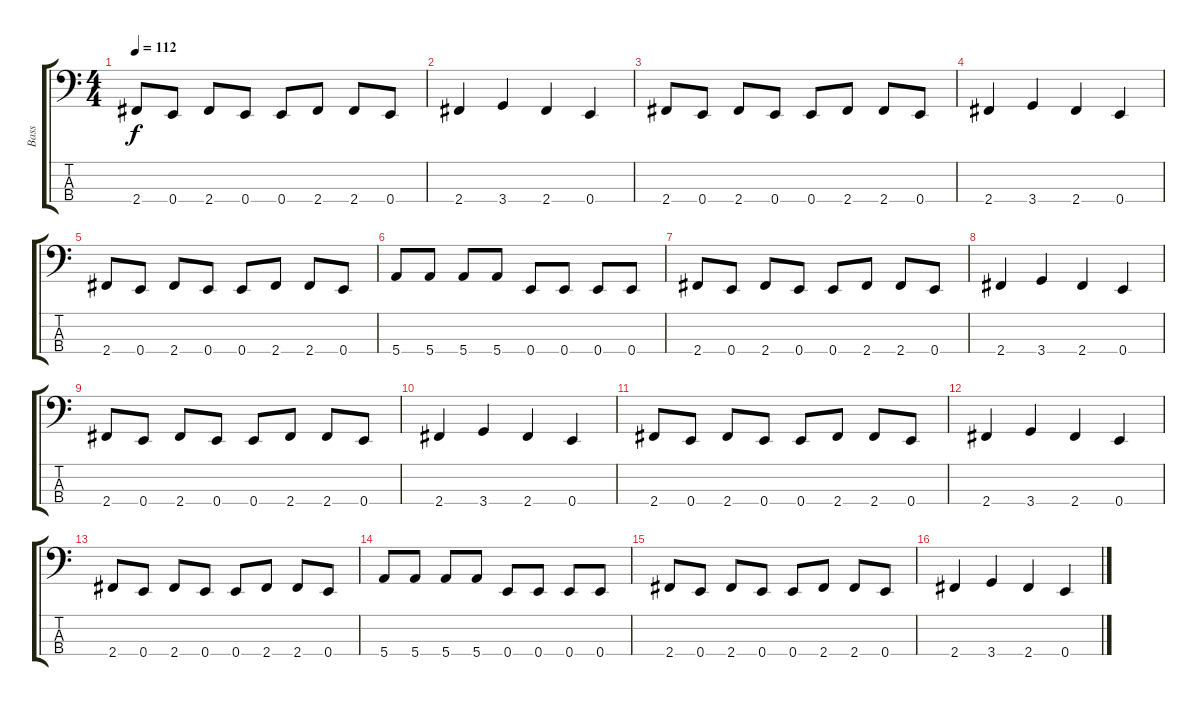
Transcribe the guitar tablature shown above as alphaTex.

\track ("Bass" "Bass") {instrument electricbassfinger}
\staff {score tabs}
\tuning (G2 D2 A1 E1) {hide}
\ts (4 4)
\tempo 112
\clef f4
\ks c
2.4.8{dy f} 0.4.8 2.4.8 0.4.8 0.4.8 2.4.8 2.4.8 0.4.8 |
2.4.4 3.4.4 2.4.4 0.4.4 |
2.4.8 0.4.8 2.4.8 0.4.8 0.4.8 2.4.8 2.4.8 0.4.8 |
2.4.4 3.4.4 2.4.4 0.4.4 |
2.4.8 0.4.8 2.4.8 0.4.8 0.4.8 2.4.8 2.4.8 0.4.8 |
5.4.8 5.4.8 5.4.8 5.4.8 0.4.8 0.4.8 0.4.8 0.4.8 |
2.4.8 0.4.8 2.4.8 0.4.8 0.4.8 2.4.8 2.4.8 0.4.8 |
2.4.4 3.4.4 2.4.4 0.4.4 |
2.4.8 0.4.8 2.4.8 0.4.8 0.4.8 2.4.8 2.4.8 0.4.8 |
2.4.4 3.4.4 2.4.4 0.4.4 |
2.4.8 0.4.8 2.4.8 0.4.8 0.4.8 2.4.8 2.4.8 0.4.8 |
2.4.4 3.4.4 2.4.4 0.4.4 |
2.4.8 0.4.8 2.4.8 0.4.8 0.4.8 2.4.8 2.4.8 0.4.8 |
5.4.8 5.4.8 5.4.8 5.4.8 0.4.8 0.4.8 0.4.8 0.4.8 |
2.4.8 0.4.8 2.4.8 0.4.8 0.4.8 2.4.8 2.4.8 0.4.8 |
2.4.4 3.4.4 2.4.4 0.4.4
